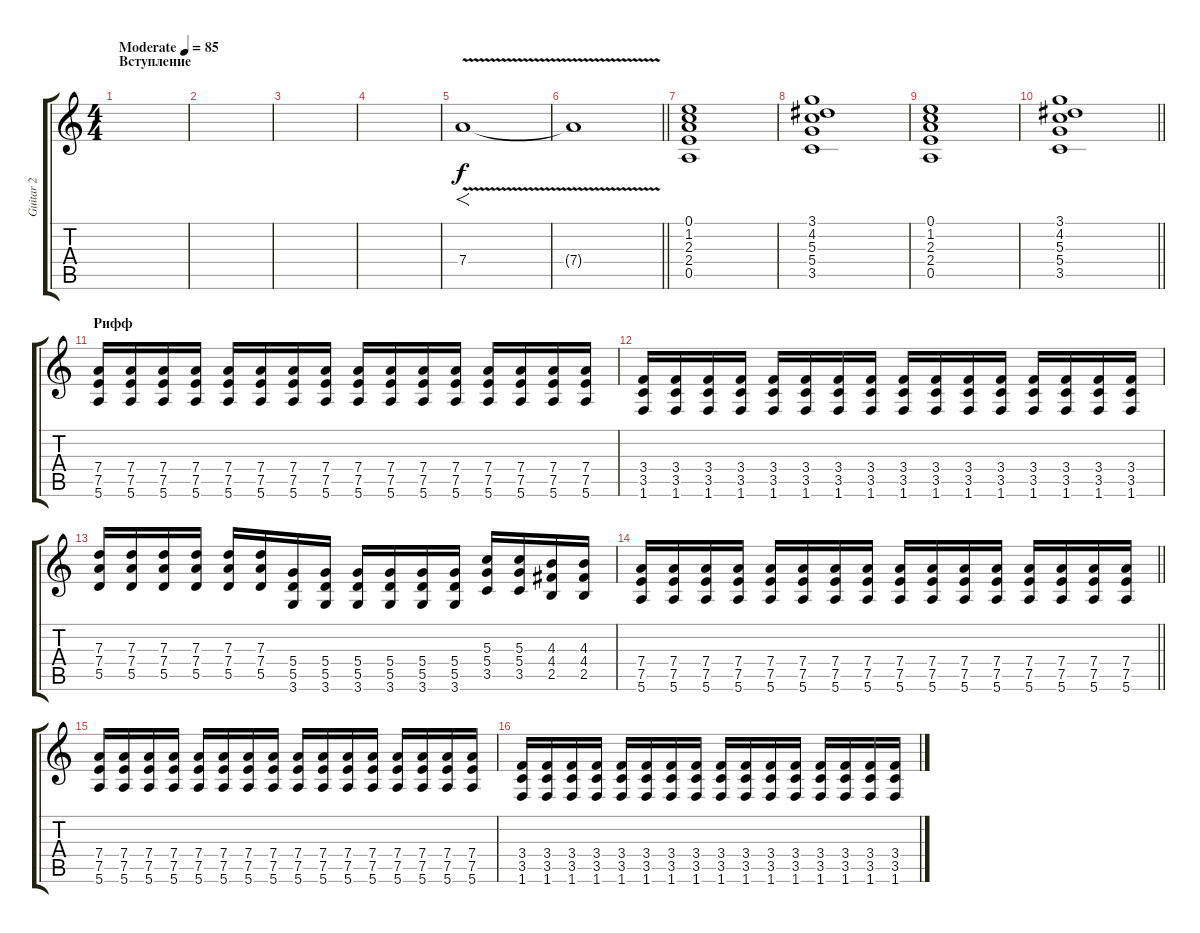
\track ("Guitar 2" "Guitar 2") {instrument overdrivenguitar}
\staff {score tabs}
\tuning (E4 B3 G3 D3 A2 E2) {hide}
\ts (4 4)
\section ("" "Вступление")
\tempo (85 "Moderate")
\clef g2
\ks c
|
|
|
|
7.4{v}.1{f} |
\barLineRight lightlight
7.4{t}.1 |
(0.1 1.2 2.3 2.4 0.5).1 |
(3.1 4.2 5.3 5.4 3.5).1 |
(0.1 1.2 2.3 2.4 0.5).1 |
\barLineRight lightlight
(3.1 4.2 5.3 5.4 3.5).1 |
\section ("" "Рифф")
(7.4 7.5 5.6).16 (7.4 7.5 5.6).16 (7.4 7.5 5.6).16 (7.4 7.5 5.6).16 (7.4 7.5 5.6).16 (7.4 7.5 5.6).16 (7.4 7.5 5.6).16 (7.4 7.5 5.6).16 (7.4 7.5 5.6).16 (7.4 7.5 5.6).16 (7.4 7.5 5.6).16 (7.4 7.5 5.6).16 (7.4 7.5 5.6).16 (7.4 7.5 5.6).16 (7.4 7.5 5.6).16 (7.4 7.5 5.6).16 |
(3.4 3.5 1.6).16 (3.4 3.5 1.6).16 (3.4 3.5 1.6).16 (3.4 3.5 1.6).16 (3.4 3.5 1.6).16 (3.4 3.5 1.6).16 (3.4 3.5 1.6).16 (3.4 3.5 1.6).16 (3.4 3.5 1.6).16 (3.4 3.5 1.6).16 (3.4 3.5 1.6).16 (3.4 3.5 1.6).16 (3.4 3.5 1.6).16 (3.4 3.5 1.6).16 (3.4 3.5 1.6).16 (3.4 3.5 1.6).16 |
(7.3 7.4 5.5).16 (7.3 7.4 5.5).16 (7.3 7.4 5.5).16 (7.3 7.4 5.5).16 (7.3 7.4 5.5).16 (7.3 7.4 5.5).16 (5.4 5.5 3.6).16 (5.4 5.5 3.6).16 (5.4 5.5 3.6).16 (5.4 5.5 3.6).16 (5.4 5.5 3.6).16 (5.4 5.5 3.6).16 (5.3 5.4 3.5).16 (5.3 5.4 3.5).16 (4.3 4.4 2.5).16 (4.3 4.4 2.5).16 |
\barLineRight lightlight
(7.4 7.5 5.6).16 (7.4 7.5 5.6).16 (7.4 7.5 5.6).16 (7.4 7.5 5.6).16 (7.4 7.5 5.6).16 (7.4 7.5 5.6).16 (7.4 7.5 5.6).16 (7.4 7.5 5.6).16 (7.4 7.5 5.6).16 (7.4 7.5 5.6).16 (7.4 7.5 5.6).16 (7.4 7.5 5.6).16 (7.4 7.5 5.6).16 (7.4 7.5 5.6).16 (7.4 7.5 5.6).16 (7.4 7.5 5.6).16 |
(7.4 7.5 5.6).16 (7.4 7.5 5.6).16 (7.4 7.5 5.6).16 (7.4 7.5 5.6).16 (7.4 7.5 5.6).16 (7.4 7.5 5.6).16 (7.4 7.5 5.6).16 (7.4 7.5 5.6).16 (7.4 7.5 5.6).16 (7.4 7.5 5.6).16 (7.4 7.5 5.6).16 (7.4 7.5 5.6).16 (7.4 7.5 5.6).16 (7.4 7.5 5.6).16 (7.4 7.5 5.6).16 (7.4 7.5 5.6).16 |
(3.4 3.5 1.6).16 (3.4 3.5 1.6).16 (3.4 3.5 1.6).16 (3.4 3.5 1.6).16 (3.4 3.5 1.6).16 (3.4 3.5 1.6).16 (3.4 3.5 1.6).16 (3.4 3.5 1.6).16 (3.4 3.5 1.6).16 (3.4 3.5 1.6).16 (3.4 3.5 1.6).16 (3.4 3.5 1.6).16 (3.4 3.5 1.6).16 (3.4 3.5 1.6).16 (3.4 3.5 1.6).16 (3.4 3.5 1.6).16
